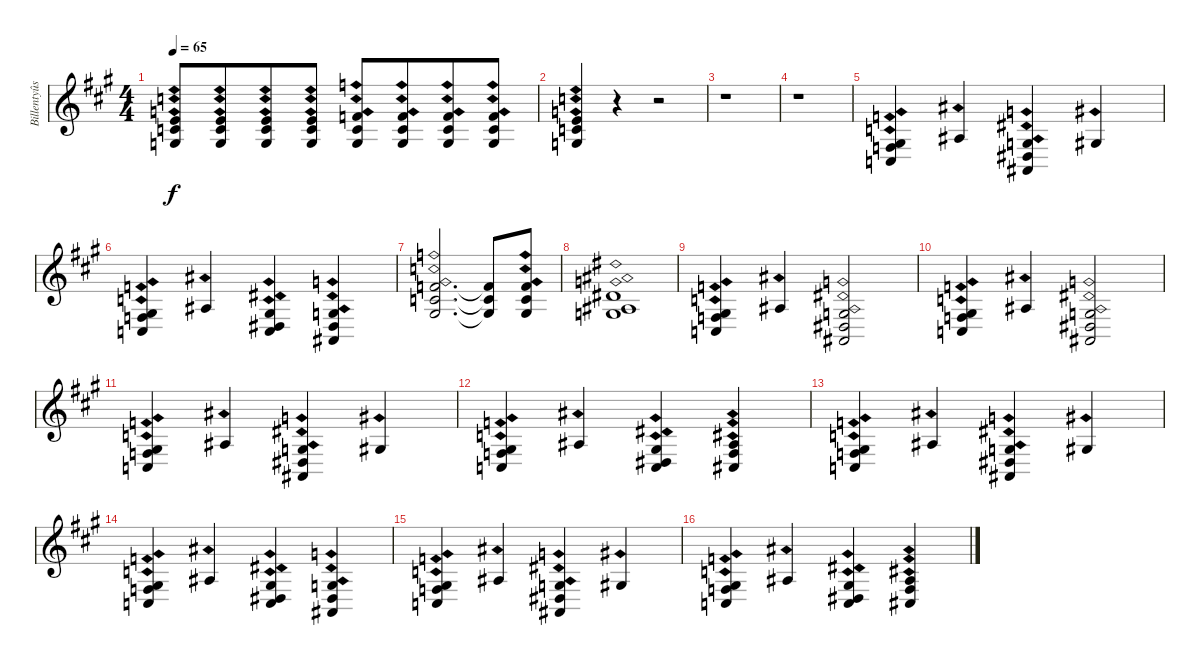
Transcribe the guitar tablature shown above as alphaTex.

\track ("Billentyûs (Mats Olausson)" "Billentyûs") {instrument rockorgan}
\staff {score}
\tuning (E4 B3 G3 D3 A2 E2) {hide}
\ts (4 4)
\tempo 65
\clef g2
\ks a
(5.2{ph 12} 5.3{ph 12} 5.4{ph 12}).8{dy f} (5.2{ph 12} 5.3{ph 12} 5.4{ph 12}).8{beam merge} (5.2{ph 12} 5.3{ph 12} 5.4{ph 12}).8 (5.2{ph 12} 5.3{ph 12} 5.4{ph 12}).8 (6.2{ph 12} 5.3{ph 12} 5.4{ph 12}).8 (6.2{ph 12} 5.3{ph 12} 5.4{ph 12}).8{beam merge} (6.2{ph 12} 5.3{ph 12} 5.4{ph 12}).8 (6.2{ph 12} 5.3{ph 12} 5.4{ph 12}).8 |
(5.2{ph 12} 5.3{ph 12} 5.4{ph 12}).4 r.4 r.2 |
r.1 |
r.1 |
(1.3{ph 12} 3.4{ph 12} 3.5{ph 12}).4 3.3{ph 12}.4 (0.3{ph 12} 1.4{ph 12} 1.5{ph 12}).4 1.3{ph 12}.4 |
(1.3{ph 12} 3.4{ph 12} 3.5{ph 12}).4 3.3{ph 12}.4 (1.3{ph 12} 1.4{ph 12} 3.5{ph 12}).4 (0.3{ph 12} 1.4{ph 12} 1.5{ph 12}).4 |
(1.1{ph 12} 1.2{ph 12} 1.3{ph 12}).2{d} (1.1{t} 1.2{t} 1.3{t}).8 (1.1{ph 12} 1.2{ph 12} 1.3{ph 12}).8 |
(4.2{ph 12} 3.3{ph 12} 5.4{ph 12}).1 |
(1.3{ph 12} 3.4{ph 12} 3.5{ph 12}).4 3.3{ph 12}.4 (0.3{ph 12} 1.4{ph 12} 1.5{ph 12}).2 |
(1.3{ph 12} 3.4{ph 12} 3.5{ph 12}).4 3.3{ph 12}.4 (0.3{ph 12} 1.4{ph 12} 1.5{ph 12}).2 |
(1.3{ph 12} 3.4{ph 12} 3.5{ph 12}).4 3.3{ph 12}.4 (0.3{ph 12} 1.4{ph 12} 1.5{ph 12}).4 1.3{ph 12}.4 |
(1.3{ph 12} 3.4{ph 12} 3.5{ph 12}).4 3.3{ph 12}.4 (1.3{ph 12} 1.4{ph 12} 3.5{ph 12}).4 (3.3{ph 12} 3.4{ph 12} 4.5{ph 12}).4 |
(1.3{ph 12} 3.4{ph 12} 3.5{ph 12}).4 3.3{ph 12}.4 (0.3{ph 12} 1.4{ph 12} 1.5{ph 12}).4 1.3{ph 12}.4 |
(1.3{ph 12} 3.4{ph 12} 3.5{ph 12}).4 3.3{ph 12}.4 (1.3{ph 12} 1.4{ph 12} 3.5{ph 12}).4 (0.3{ph 12} 1.4{ph 12} 1.5{ph 12}).4 |
(1.3{ph 12} 3.4{ph 12} 3.5{ph 12}).4 3.3{ph 12}.4 (0.3{ph 12} 1.4{ph 12} 1.5{ph 12}).4 1.3{ph 12}.4 |
(1.3{ph 12} 3.4{ph 12} 3.5{ph 12}).4 3.3{ph 12}.4 (1.3{ph 12} 1.4{ph 12} 3.5{ph 12}).4 (3.3{ph 12} 3.4{ph 12} 4.5{ph 12}).4
